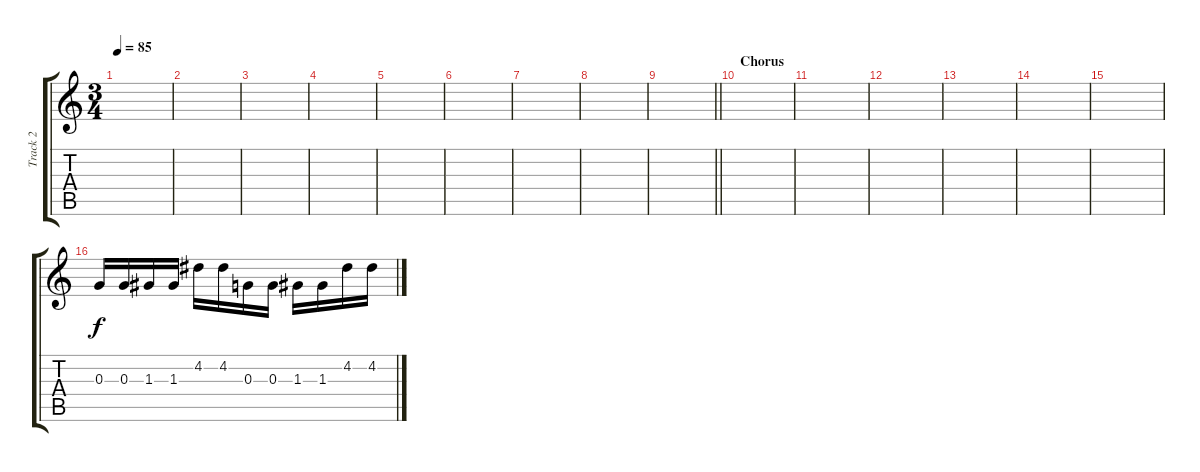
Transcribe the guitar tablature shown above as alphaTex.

\track ("Track 2" "Track 2") {instrument acousticguitarsteel}
\staff {score tabs}
\tuning (E4 B3 G3 D3 A2 D2) {hide}
\ts (3 4)
\tempo 85
\clef g2
\ks c
|
|
|
|
|
|
|
|
\barLineRight lightlight
|
\section ("" "Chorus")
|
|
|
|
|
|
0.3.16 0.3.16 1.3.16 1.3.16 4.2.16 4.2.16 0.3.16 0.3.16 1.3.16 1.3.16 4.2.16 4.2.16
